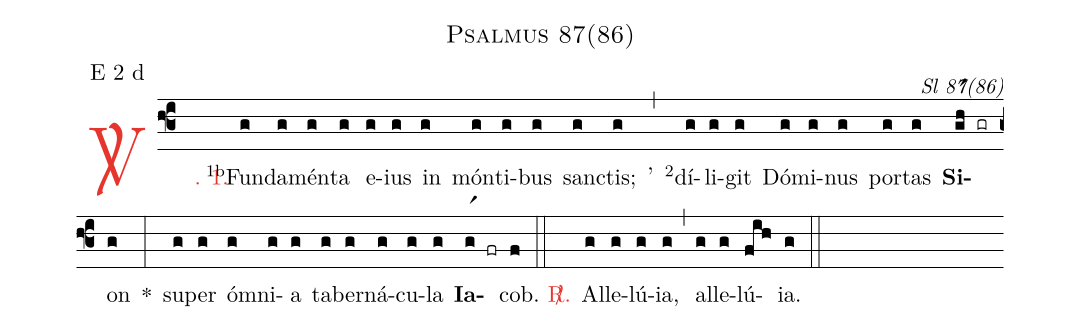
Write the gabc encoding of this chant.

name: Psalmus 87(86);
mode: E 2 d;
commentary: Sl 87(86);
%%
(f3)

<c><sp>V/</sp>. 1.</c>() <v>\VSup{1b}</v>Fun(g)da(g)mén(g)ta(g) e(g)ius(g) in(g) món(g)ti(g)bus(g) sanc(g)tis;(g) <v>\large'</v>(,) <v>\VSup{2}</v>dí(g)li(g)git(g) Dó(g)mi(g)nus(g) por(g)tas(g) <b>Si</b>(gr1h gr)on(g) *(:) su(g)per(g) óm(g)ni(g)a(g) ta(g)ber(g)ná(g)cu(g)la(g) <b>Ia</b>(gr1 fr)cob.(f)

(::)

<nlba><c><sp>R/</sp>.</c>() Al</nlba>(g)le(g)lú(g)ia,(g) (,) al(g)le(g)lú(fih)ia.(g)

(::)
